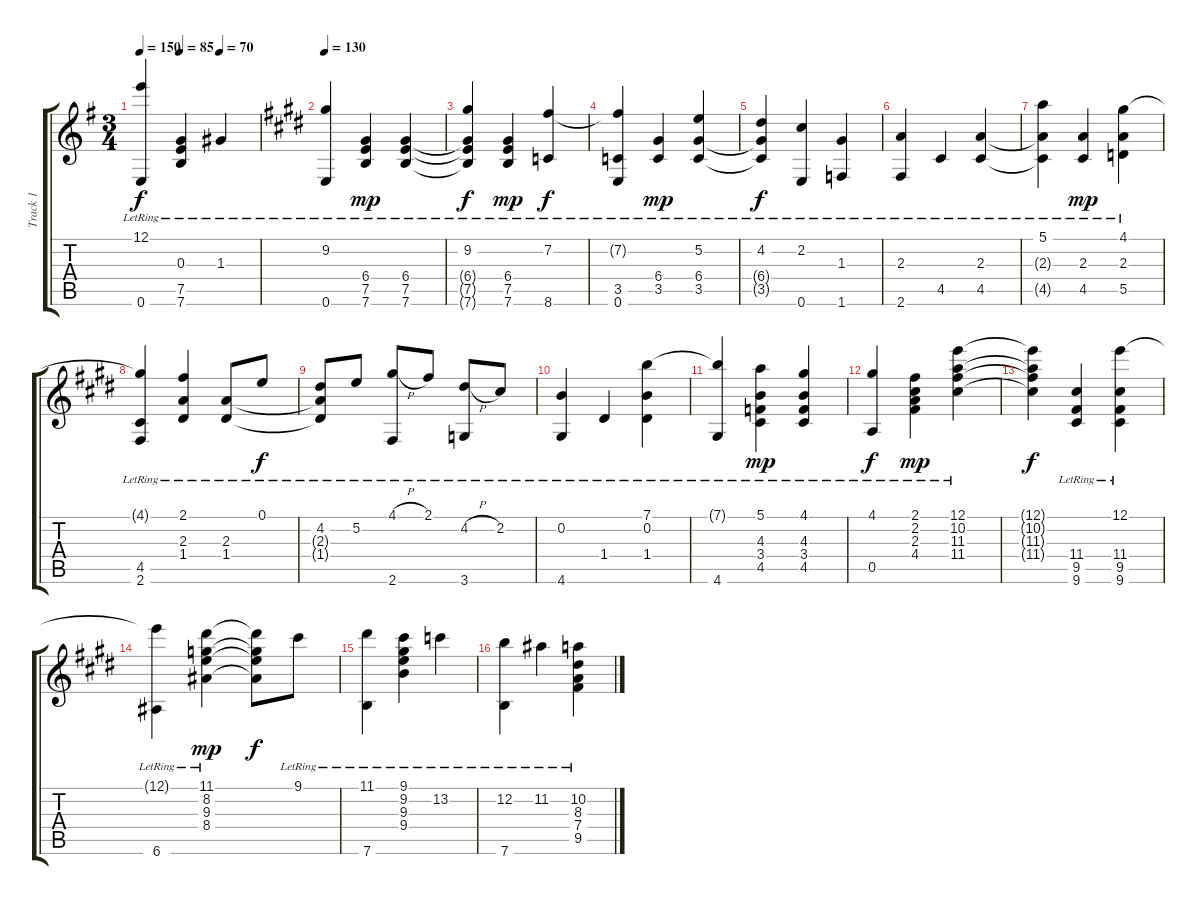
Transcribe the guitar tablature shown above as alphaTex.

\track ("Track 1" "Track 1") {instrument acousticguitarnylon}
\staff {score tabs}
\tuning (E4 B3 G3 D3 A2 E2) {hide}
\ts (3 4)
\tempo 150
\tempo (85 0.3333333333333333)
\tempo (70 0.6666666666666666)
\clef g2
\ks eminor
(12.1{lr} 0.6{lr}).4{dy f} (0.3{lr} 7.5{lr} 7.6{lr}).4 1.3{lr}.4 |
\tempo 130
\ks e
(9.2{lr} 0.6{lr}).4 (6.4{lr} 7.5{lr} 7.6{lr}).4{dy mp} (6.4{lr} 7.5{lr} 7.6{lr}).4 |
(9.2{lr} 6.4{t} 7.5{t} 7.6{t}).4{dy f} (6.4{lr} 7.5{lr} 7.6{lr}).4{dy mp} (7.2{lr} 8.6{lr}).4{dy f} |
(7.2{t} 3.5{lr} 0.6{lr}).4 (6.4{lr} 3.5{lr}).4{dy mp} (5.2{lr} 6.4{lr} 3.5{lr}).4 |
(4.2{lr} 6.4{t} 3.5{t}).4{dy f} (2.2{lr} 0.6{lr}).4 (1.3{lr} 1.6{lr}).4 |
(2.3{lr} 2.6{lr}).4 4.5{lr}.4 (2.3{lr} 4.5{lr}).4 |
(5.1{lr} 2.3{t} 4.5{t}).4 (2.3{lr} 4.5{lr}).4{dy mp} (4.1{lr} 2.3{lr} 5.5{lr}).4 |
(4.1{t} 4.5{lr} 2.6{lr}).4 (2.1{lr} 2.3{lr} 1.4{lr}).4 (2.3{lr} 1.4{lr}).8 0.1{lr}.8{dy f} |
(4.2{lr} 2.3{t} 1.4{t}).8 5.2{lr}.8 (4.1{h lr} 2.6{lr}).8 2.1{lr}.8 (4.2{h lr} 3.6{lr}).8 2.2{lr}.8 |
(0.2{lr} 4.6{lr}).4 1.4{lr}.4 (7.1{lr} 0.2{lr} 1.4{lr}).4 |
(7.1{t} 4.6{lr}).4 (5.1{lr} 4.3{lr} 3.4{lr} 4.5{lr}).4{dy mp} (4.1{lr} 4.3{lr} 3.4{lr} 4.5{lr}).4 |
(4.1{lr} 0.5{lr}).4{dy f} (2.1{lr} 2.2{lr} 2.3{lr} 4.4{lr}).4{dy mp} (12.1{lr} 10.2{lr} 11.3{lr} 11.4{lr}).4 |
(12.1{t} 10.2{t} 11.3{t} 11.4{t}).4{dy f} (11.4{lr} 9.5{lr} 9.6{lr}).4 (12.1{lr} 11.4{lr} 9.5{lr} 9.6{lr}).4 |
(12.1{t} 6.6{lr}).4 (11.1{lr} 8.2{lr} 9.3{lr} 8.4{lr}).4{dy mp} (11.1{t} 8.2{t} 9.3{t} 8.4{t}).8{dy f} 9.1{lr}.8 |
(11.1{lr} 7.6{lr}).4 (9.1{lr} 9.2{lr} 9.3{lr} 9.4{lr}).4 13.2{lr}.4 |
(12.2{lr} 7.6{lr}).4 11.2{lr}.4 (10.2{lr} 8.3{lr} 7.4{lr} 9.5{lr}).4
